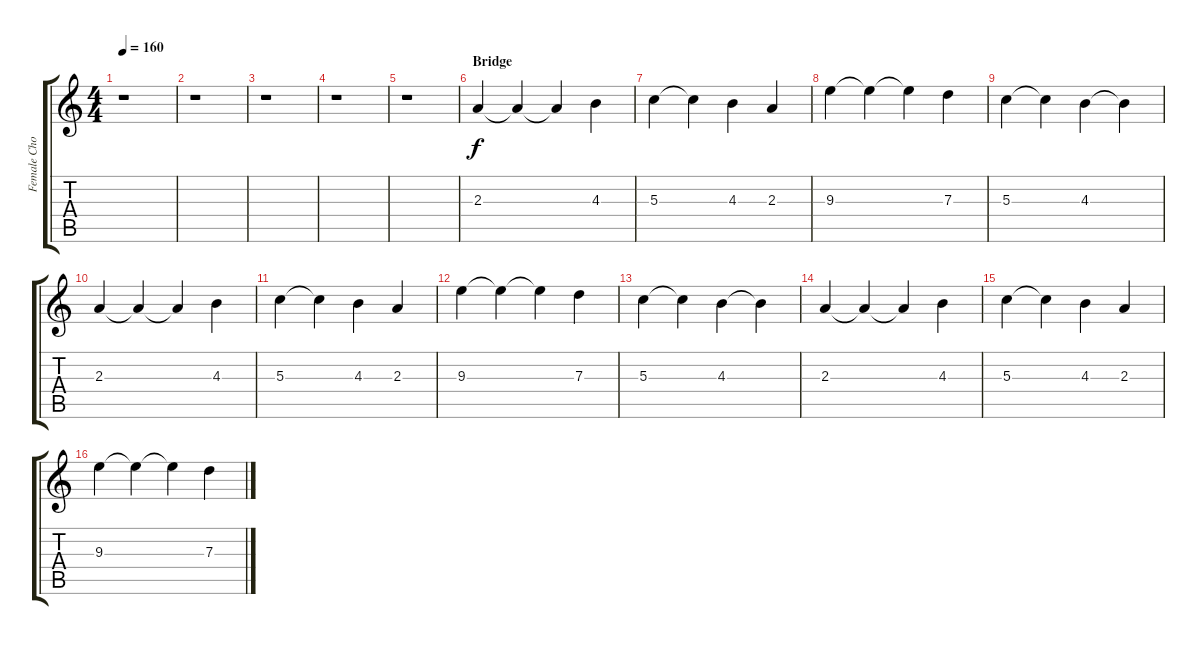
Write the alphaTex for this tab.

\track ("Female Choir" "Female Cho") {instrument choiraahs}
\staff {score tabs}
\tuning (E5 B4 G4 D4 A3 E3) {hide}
\ts (4 4)
\tempo 160
\clef g2
\ks c
r.1{dy f} |
r.1 |
r.1 |
r.1 |
r.1 |
\section ("" "Bridge")
2.3.4 2.3{t}.4 2.3{t}.4 4.3.4 |
5.3.4 5.3{t}.4 4.3.4 2.3.4 |
9.3.4 9.3{t}.4 9.3{t}.4 7.3.4 |
5.3.4 5.3{t}.4 4.3.4 4.3{t}.4 |
2.3.4 2.3{t}.4 2.3{t}.4 4.3.4 |
5.3.4 5.3{t}.4 4.3.4 2.3.4 |
9.3.4 9.3{t}.4 9.3{t}.4 7.3.4 |
5.3.4 5.3{t}.4 4.3.4 4.3{t}.4 |
2.3.4 2.3{t}.4 2.3{t}.4 4.3.4 |
5.3.4 5.3{t}.4 4.3.4 2.3.4 |
9.3.4 9.3{t}.4 9.3{t}.4 7.3.4
